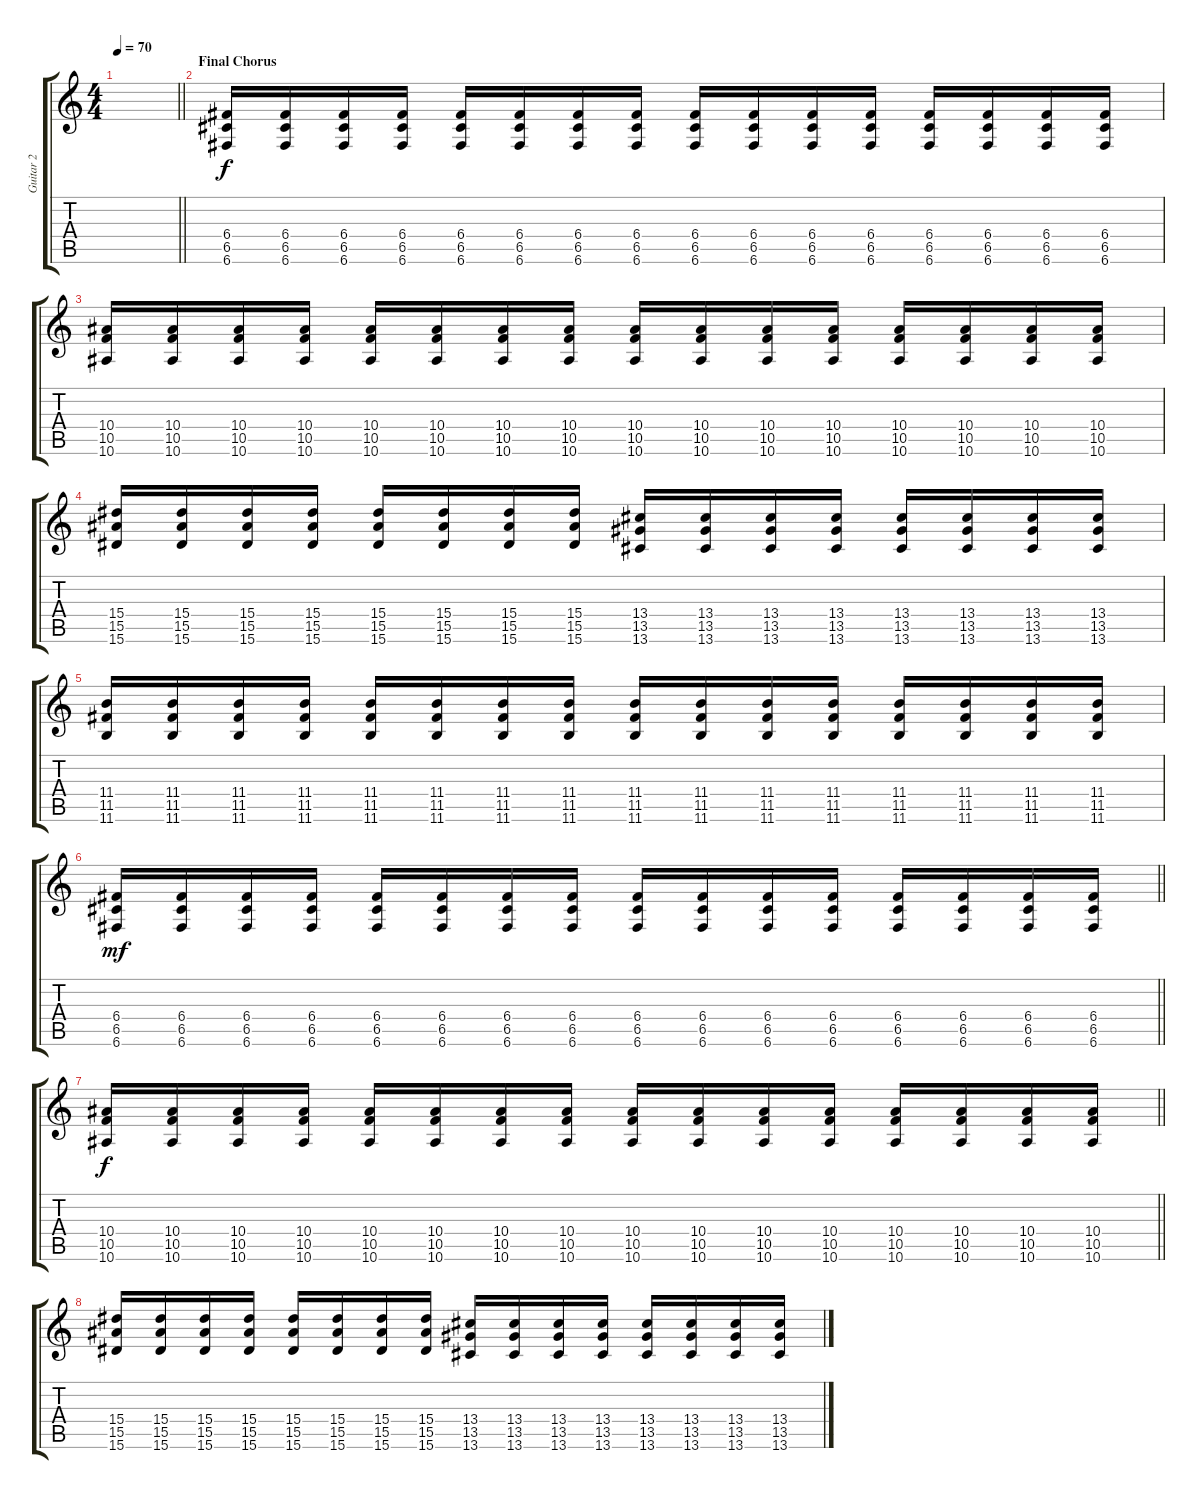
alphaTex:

\track ("Guitar 2" "Guitar 2") {instrument overdrivenguitar}
\staff {score tabs}
\tuning (D4 A3 F3 C3 G2 C2) {hide}
\ts (4 4)
\tempo 70
\clef g2
\barLineRight lightlight
\ks c
|
\section ("" "Final Chorus")
(6.4 6.5 6.6).16{volume 9} (6.4 6.5 6.6).16 (6.4 6.5 6.6).16 (6.4 6.5 6.6).16 (6.4 6.5 6.6).16 (6.4 6.5 6.6).16 (6.4 6.5 6.6).16 (6.4 6.5 6.6).16 (6.4 6.5 6.6).16 (6.4 6.5 6.6).16 (6.4 6.5 6.6).16 (6.4 6.5 6.6).16 (6.4 6.5 6.6).16 (6.4 6.5 6.6).16 (6.4 6.5 6.6).16 (6.4 6.5 6.6).16 |
(10.4 10.5 10.6).16{dy f} (10.4 10.5 10.6).16 (10.4 10.5 10.6).16 (10.4 10.5 10.6).16 (10.4 10.5 10.6).16 (10.4 10.5 10.6).16 (10.4 10.5 10.6).16 (10.4 10.5 10.6).16 (10.4 10.5 10.6).16 (10.4 10.5 10.6).16 (10.4 10.5 10.6).16 (10.4 10.5 10.6).16 (10.4 10.5 10.6).16 (10.4 10.5 10.6).16 (10.4 10.5 10.6).16 (10.4 10.5 10.6).16 |
(15.4 15.5 15.6).16 (15.4 15.5 15.6).16 (15.4 15.5 15.6).16 (15.4 15.5 15.6).16 (15.4 15.5 15.6).16 (15.4 15.5 15.6).16 (15.4 15.5 15.6).16 (15.4 15.5 15.6).16 (13.4 13.5 13.6).16 (13.4 13.5 13.6).16 (13.4 13.5 13.6).16 (13.4 13.5 13.6).16 (13.4 13.5 13.6).16 (13.4 13.5 13.6).16 (13.4 13.5 13.6).16 (13.4 13.5 13.6).16 |
(11.4 11.5 11.6).16 (11.4 11.5 11.6).16 (11.4 11.5 11.6).16 (11.4 11.5 11.6).16 (11.4 11.5 11.6).16 (11.4 11.5 11.6).16 (11.4 11.5 11.6).16 (11.4 11.5 11.6).16 (11.4 11.5 11.6).16 (11.4 11.5 11.6).16 (11.4 11.5 11.6).16 (11.4 11.5 11.6).16 (11.4 11.5 11.6).16 (11.4 11.5 11.6).16 (11.4 11.5 11.6).16 (11.4 11.5 11.6).16 |
\barLineRight lightlight
(6.4 6.5 6.6).16{dy mf} (6.4 6.5 6.6).16 (6.4 6.5 6.6).16 (6.4 6.5 6.6).16 (6.4 6.5 6.6).16 (6.4 6.5 6.6).16 (6.4 6.5 6.6).16 (6.4 6.5 6.6).16 (6.4 6.5 6.6).16 (6.4 6.5 6.6).16 (6.4 6.5 6.6).16 (6.4 6.5 6.6).16 (6.4 6.5 6.6).16 (6.4 6.5 6.6).16 (6.4 6.5 6.6).16 (6.4 6.5 6.6).16 |
\barLineRight lightlight
(10.4 10.5 10.6).16{dy f} (10.4 10.5 10.6).16 (10.4 10.5 10.6).16 (10.4 10.5 10.6).16 (10.4 10.5 10.6).16 (10.4 10.5 10.6).16 (10.4 10.5 10.6).16 (10.4 10.5 10.6).16 (10.4 10.5 10.6).16 (10.4 10.5 10.6).16 (10.4 10.5 10.6).16 (10.4 10.5 10.6).16 (10.4 10.5 10.6).16 (10.4 10.5 10.6).16 (10.4 10.5 10.6).16 (10.4 10.5 10.6).16 |
(15.4 15.5 15.6).16 (15.4 15.5 15.6).16 (15.4 15.5 15.6).16 (15.4 15.5 15.6).16 (15.4 15.5 15.6).16 (15.4 15.5 15.6).16 (15.4 15.5 15.6).16 (15.4 15.5 15.6).16 (13.4 13.5 13.6).16 (13.4 13.5 13.6).16 (13.4 13.5 13.6).16 (13.4 13.5 13.6).16 (13.4 13.5 13.6).16 (13.4 13.5 13.6).16 (13.4 13.5 13.6).16 (13.4 13.5 13.6).16
